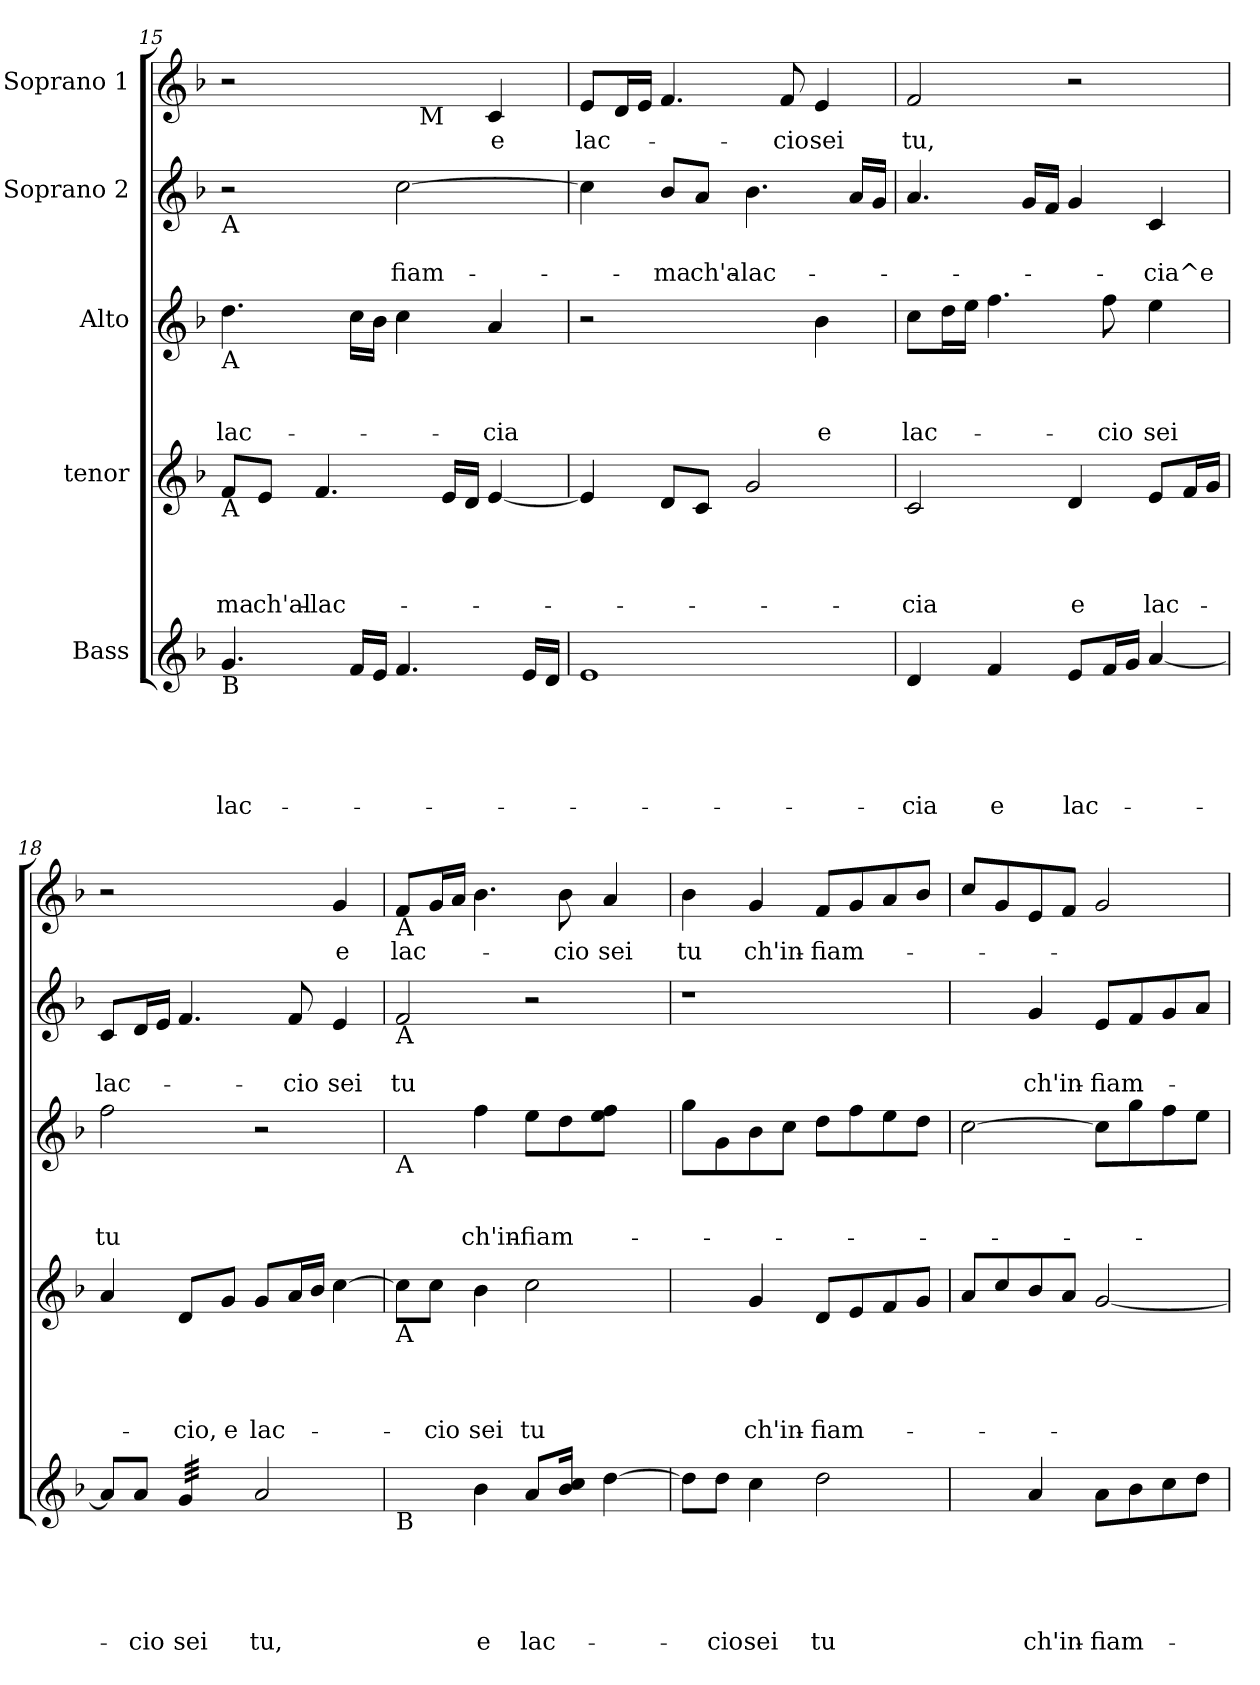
**kern	**text	**text	**text	**text	**text	**kern	**text	**text	**text	**text	**kern	**text	**text	**text	**kern	**text	**text	**kern	**text
*part5	*part5	*part5	*part5	*part5	*part5	*part4	*part4	*part4	*part4	*part4	*part3	*part3	*part3	*part3	*part2	*part2	*part2	*part1	*part1
*staff5	*staff5	*staff5	*staff5	*staff5	*staff5	*staff4	*staff4	*staff4	*staff4	*staff4	*staff3	*staff3	*staff3	*staff3	*staff2	*staff2	*staff2	*staff1	*staff1
*I"Bass	*	*	*	*	*	*I"tenor	*	*	*	*	*I"Alto	*	*	*	*I"Soprano 2	*	*	*I"Soprano 1	*
!!LO:LB:g=z
*clefG2	*	*	*	*	*	*clefG2	*	*	*	*	*clefG2	*	*	*	*clefG2	*	*	*clefG2	*
*k[b-]	*	*	*	*	*	*k[b-]	*	*	*	*	*k[b-]	*	*	*	*k[b-]	*	*	*k[b-]	*
*F:	*	*	*	*	*	*F:	*	*	*	*	*F:	*	*	*	*F:	*	*	*F:	*
=15	=15	=15	=15	=15	=15	=15	=15	=15	=15	=15	=15	=15	=15	=15	=15	=15	=15	=15	=15
!	!	!	!	!	!	!	!	!	!	!	!	!	!	!	!	!	!	!LO:TX:b:t=A	!
!	!	!	!	!	!	!	!	!	!	!	!	!	!	!	!LO:TX:b:t=A	!	!	!	!
!	!	!	!	!	!	!	!	!	!	!	!LO:TX:b:t=A	!	!	!	!	!	!	!	!
!	!	!	!	!	!	!LO:TX:b:t=A	!	!	!	!	!	!	!	!	!	!	!	!	!
!LO:TX:b:t=B	!	!	!	!	!	!	!	!	!	!	!	!	!	!	!	!	!	!	!
!	!	!	!	!	!LO:LY:b	!	!	!	!	!LO:LY:b	!	!	!	!LO:LY:b:rj	!	!	!	!	!
*	*	*	*	*	*	*	*	*	*	*	*	*	*	*	*	*	*	*^	*
4.g/	.	.	.	.	lac-	8f/L	.	.	.	-ma	4.dd\	.	.	-lac-	2r	.	.	2r	2ryy	.
!	!	!	!	!	!	!	!	!	!	!LO:LY:b	!	!	!	!	!	!	!	!	!	!
.	.	.	.	.	.	8e/J	.	.	.	ch'al-	.	.	.	.	.	.	.	.	.	.
!	!	!	!	!	!	!	!	!	!	!LO:LY:b	!	!	!	!	!	!	!	!	!	!
.	.	.	.	.	.	4.f/	.	.	.	-lac-	.	.	.	.	.	.	.	.	.	.
16f/LL	.	.	.	.	.	.	.	.	.	.	16cc\LL	.	.	.	.	.	.	.	.	.
16e/JJ	.	.	.	.	.	.	.	.	.	.	16b-\JJ	.	.	.	.	.	.	.	.	.
!	!	!	!	!	!	!	!	!	!	!	!	!	!	!	!	!	!LO:LY:b	!	!	!
4.f/	.	.	.	.	.	.	.	.	.	.	4cc\	.	.	.	[>2cc\	.	fiam-	4ryy	16ryy	.
!	!	!	!	!	!	!	!	!	!	!	!	!	!	!	!	!	!	!	!LO:TX:b:t=M	!
.	.	.	.	.	.	.	.	.	.	.	.	.	.	.	.	.	.	.	4..ryy	.
.	.	.	.	.	.	16e/LL	.	.	.	.	.	.	.	.	.	.	.	.	.	.
.	.	.	.	.	.	16d/JJ	.	.	.	.	.	.	.	.	.	.	.	.	.	.
!	!	!	!	!	!	!	!	!	!	!	!	!	!	!LO:LY:b:rj	!	!	!	!	!	!LO:LY:b
.	.	.	.	.	.	[<4e/	.	.	.	.	4a/	.	.	-cia	.	.	.	4c/	.	e
16e/LL	.	.	.	.	.	.	.	.	.	.	.	.	.	.	.	.	.	.	.	.
16d/JJ	.	.	.	.	.	.	.	.	.	.	.	.	.	.	.	.	.	.	.	.
=16	=16	=16	=16	=16	=16	=16	=16	=16	=16	=16	=16	=16	=16	=16	=16	=16	=16	=16	=16	=16
!	!	!	!	!	!	!	!	!	!	!	!	!	!	!	!	!	!	!	!	!LO:LY:b
*	*	*	*	*	*	*	*	*	*	*	*	*	*	*	*	*	*	*v	*v	*
1e	.	.	.	.	.	4e/]	.	.	.	.	2r	.	.	.	4cc\]	.	.	8e/L	lac-
.	.	.	.	.	.	.	.	.	.	.	.	.	.	.	.	.	.	16d/L	.
.	.	.	.	.	.	.	.	.	.	.	.	.	.	.	.	.	.	16e/JJ	.
!	!	!	!	!	!	!	!	!	!	!	!	!	!	!	!	!	!LO:LY:b	!	!
.	.	.	.	.	.	8d/L	.	.	.	.	.	.	.	.	8b-/L	.	-ma	4.f/	.
!	!	!	!	!	!	!	!	!	!	!	!	!	!	!	!	!	!LO:LY:b	!	!
.	.	.	.	.	.	8c/J	.	.	.	.	.	.	.	.	8a/J	.	ch'a-	.	.
!	!	!	!	!	!	!	!	!	!	!	!	!	!	!	!	!	!LO:LY:b	!	!
.	.	.	.	.	.	2g/	.	.	.	.	4ryy	.	.	.	4.b-\	.	-lac-	.	.
!	!	!	!	!	!	!	!	!	!	!	!	!	!	!	!	!	!	!	!LO:LY:b
.	.	.	.	.	.	.	.	.	.	.	.	.	.	.	.	.	.	8f/	-cio
!	!	!	!	!	!	!	!	!	!	!	!	!	!	!LO:LY:b:rj	!	!	!	!	!LO:LY:b
.	.	.	.	.	.	.	.	.	.	.	4b-:\	.	.	e	.	.	.	4e/	sei
.	.	.	.	.	.	.	.	.	.	.	.	.	.	.	16a/LL	.	.	.	.
.	.	.	.	.	.	.	.	.	.	.	.	.	.	.	16g/JJ	.	.	.	.
=17	=17	=17	=17	=17	=17	=17	=17	=17	=17	=17	=17	=17	=17	=17	=17	=17	=17	=17	=17
!	!	!	!	!	!LO:LY:b	!	!	!	!	!LO:LY:b	!	!	!	!LO:LY:b:rj	!	!	!	!	!LO:LY:b
4d/	.	.	.	.	-cia	2c/	.	.	.	-cia	8cc\L	.	.	lac-	4.a/	.	.	2f/	tu,
.	.	.	.	.	.	.	.	.	.	.	16dd\L	.	.	.	.	.	.	.	.
.	.	.	.	.	.	.	.	.	.	.	16ee\JJ	.	.	.	.	.	.	.	.
!	!	!	!	!	!LO:LY:b	!	!	!	!	!	!	!	!	!	!	!	!	!	!
4f/	.	.	.	.	e	.	.	.	.	.	4.ff\	.	.	.	.	.	.	.	.
.	.	.	.	.	.	.	.	.	.	.	.	.	.	.	16g/LL	.	.	.	.
.	.	.	.	.	.	.	.	.	.	.	.	.	.	.	16f/JJ	.	.	.	.
!	!	!	!	!	!LO:LY:b	!	!	!	!	!LO:LY:b	!	!	!	!	!	!	!	!	!
8e/L	.	.	.	.	lac-	4d/	.	.	.	e	.	.	.	.	4g/	.	.	2r	.
!	!	!	!	!	!	!	!	!	!	!	!	!	!	!LO:LY:b:rj	!	!	!	!	!
16f/L	.	.	.	.	.	.	.	.	.	.	8ff\	.	.	-cio	.	.	.	.	.
16g/JJ	.	.	.	.	.	.	.	.	.	.	.	.	.	.	.	.	.	.	.
!	!	!	!	!	!	!	!	!	!	!LO:LY:b	!	!	!	!LO:LY:b:rj	!	!	!LO:LY:b	!	!
[<4a/	.	.	.	.	.	8e/L	.	.	.	lac-	4ee\	.	.	sei	4c/	.	-cia^e	.	.
.	.	.	.	.	.	16f/L	.	.	.	.	.	.	.	.	.	.	.	.	.
.	.	.	.	.	.	16g/JJ	.	.	.	.	.	.	.	.	.	.	.	.	.
=18	=18	=18	=18	=18	=18	=18	=18	=18	=18	=18	=18	=18	=18	=18	=18	=18	=18	=18	=18
!	!	!	!	!	!	!	!	!	!	!	!	!	!	!LO:LY:b:rj	!	!	!LO:LY:b	!	!
8a/L]	.	.	.	.	.	4a/	.	.	.	.	2ff\	.	.	tu	8c/L	.	lac-	2r	.
!	!	!	!	!	!LO:LY:b	!	!	!	!	!	!	!	!	!	!	!	!	!	!
8a/J	.	.	.	.	-cio	.	.	.	.	.	.	.	.	.	16d/L	.	.	.	.
.	.	.	.	.	.	.	.	.	.	.	.	.	.	.	16e/JJ	.	.	.	.
!	!	!	!	!	!LO:LY:b	!	!	!	!	!LO:LY:b	!	!	!	!	!	!	!	!	!
*tremolo	*	*	*	*	*	*	*	*	*	*	*	*	*	*	*	*	*	*	*
32g/LLL	.	.	.	.	sei	8d/L	.	.	.	-cio,	.	.	.	.	4.f/	.	.	.	.
32g/	.	.	.	.	.	.	.	.	.	.	.	.	.	.	.	.	.	.	.
32g/	.	.	.	.	.	.	.	.	.	.	.	.	.	.	.	.	.	.	.
32g/	.	.	.	.	.	.	.	.	.	.	.	.	.	.	.	.	.	.	.
!	!	!	!	!	!	!	!	!	!	!LO:LY:b	!	!	!	!	!	!	!	!	!
32g/	.	.	.	.	.	8g/J	.	.	.	e	.	.	.	.	.	.	.	.	.
32g/	.	.	.	.	.	.	.	.	.	.	.	.	.	.	.	.	.	.	.
32g/	.	.	.	.	.	.	.	.	.	.	.	.	.	.	.	.	.	.	.
32g/JJJ	.	.	.	.	.	.	.	.	.	.	.	.	.	.	.	.	.	.	.
*Xtremolo	*	*	*	*	*	*	*	*	*	*	*	*	*	*	*	*	*	*	*
!	!	!	!	!	!LO:LY:b	!	!	!	!	!LO:LY:b	!	!	!	!	!	!	!	!	!
2a/	.	.	.	.	tu,	8g/L	.	.	.	lac-	2r	.	.	.	.	.	.	4ryy	.
!	!	!	!	!	!	!	!	!	!	!	!	!	!	!	!	!	!LO:LY:b	!	!
.	.	.	.	.	.	16a/L	.	.	.	.	.	.	.	.	8f/	.	-cio	.	.
.	.	.	.	.	.	16b-/JJ	.	.	.	.	.	.	.	.	.	.	.	.	.
!	!	!	!	!	!	!	!	!	!	!	!	!	!	!	!	!	!LO:LY:b	!	!LO:LY:b
.	.	.	.	.	.	[<4cc\	.	.	.	.	.	.	.	.	4e/	.	sei	4g:/	e
!!LO:PB:g=z
=19	=19	=19	=19	=19	=19	=19	=19	=19	=19	=19	=19	=19	=19	=19	=19	=19	=19	=19	=19
!	!	!	!	!	!	!	!	!	!	!	!	!	!	!	!	!	!	!LO:TX:b:t=A	!
!	!	!	!	!	!	!	!	!	!	!	!	!	!	!	!LO:TX:b:t=A	!	!	!	!
!	!	!	!	!	!	!	!	!	!	!	!LO:TX:b:t=A	!	!	!	!	!	!	!	!
!	!	!	!	!	!	!LO:TX:b:t=A	!	!	!	!	!	!	!	!	!	!	!	!	!
!LO:TX:b:t=B	!	!	!	!	!	!	!	!	!	!	!	!	!	!	!	!	!	!	!
!	!	!	!	!	!	!	!	!	!	!	!	!	!	!	!	!	!LO:LY:b	!	!LO:LY:b
4ryy	.	.	.	.	.	8cc\L]	.	.	.	.	4ryy	.	.	.	2f/	.	tu	8f/L	lac-
!	!	!	!	!	!	!	!	!	!	!LO:LY:b	!	!	!	!	!	!	!	!	!
.	.	.	.	.	.	8cc\J	.	.	.	-cio	.	.	.	.	.	.	.	16g/L	.
.	.	.	.	.	.	.	.	.	.	.	.	.	.	.	.	.	.	16a/JJ	.
!	!	!	!	!	!LO:LY:b	!	!	!	!	!LO:LY:b	!	!	!	!LO:LY:b:rj	!	!	!	!	!
4b-:\	.	.	.	.	e	4b-\	.	.	.	sei	4ff\	.	.	ch'in-	.	.	.	4.b-\	.
!	!	!	!	!	!LO:LY:b	!	!	!	!	!LO:LY:b	!	!	!	!LO:LY:b:rj	!	!	!	!	!
8a/L	.	.	.	.	lac-	2cc\	.	.	.	tu	8ee\L	.	.	-fiam-	2r	.	.	.	.
!	!	!	!	!	!	!	!	!	!	!	!	!	!	!	!	!	!	!	!LO:LY:b
16b-/ 16cc/Jk	.	.	.	.	.	.	.	.	.	.	8dd:\	.	.	.	.	.	.	8b-\	-cio
16ryy	.	.	.	.	.	.	.	.	.	.	.	.	.	.	.	.	.	.	.
!	!	!	!	!	!	!	!	!	!	!	!	!	!	!	!	!	!	!	!LO:LY:b
[>4dd\	.	.	.	.	.	.	.	.	.	.	8ee\ 8ff\J	.	.	.	.	.	.	4a/	sei
.	.	.	.	.	.	.	.	.	.	.	8ryy	.	.	.	.	.	.	.	.
=20	=20	=20	=20	=20	=20	=20	=20	=20	=20	=20	=20	=20	=20	=20	=20	=20	=20	=20	=20
!	!	!	!	!	!	!	!	!	!	!	!	!	!	!	!	!	!	!	!LO:LY:b
8dd\L]	.	.	.	.	.	4ryy	.	.	.	.	8gg\L	.	.	.	1r	.	.	4b-\	tu
!	!	!	!	!	!LO:LY:b	!	!	!	!	!	!	!	!	!	!	!	!	!	!
8dd\J	.	.	.	.	-cio	.	.	.	.	.	8g\	.	.	.	.	.	.	.	.
!	!	!	!	!	!LO:LY:b	!	!	!	!	!LO:LY:b	!	!	!	!	!	!	!	!	!LO:LY:b
4cc\	.	.	.	.	sei	4g:/	.	.	.	ch'in-	8b-\	.	.	.	.	.	.	4g/	ch'in-
.	.	.	.	.	.	.	.	.	.	.	8cc\J	.	.	.	.	.	.	.	.
!	!	!	!	!	!LO:LY:b	!	!	!	!	!LO:LY:b	!	!	!	!	!	!	!	!	!LO:LY:b
2dd\	.	.	.	.	tu	8d/L	.	.	.	-fiam-	8dd\L	.	.	.	.	.	.	8f/L	-fiam-
.	.	.	.	.	.	8e/	.	.	.	.	8ff\	.	.	.	.	.	.	8g/	.
.	.	.	.	.	.	8f/	.	.	.	.	8ee\	.	.	.	.	.	.	8a/	.
.	.	.	.	.	.	8g/J	.	.	.	.	8dd\J	.	.	.	.	.	.	8b-/J	.
=21	=21	=21	=21	=21	=21	=21	=21	=21	=21	=21	=21	=21	=21	=21	=21	=21	=21	=21	=21
4ryy	.	.	.	.	.	8a/L	.	.	.	.	[>2cc\	.	.	.	4ryy	.	.	8cc/L	.
.	.	.	.	.	.	8cc/	.	.	.	.	.	.	.	.	.	.	.	8g/	.
!	!	!	!	!	!LO:LY:b	!	!	!	!	!	!	!	!	!	!	!	!LO:LY:b	!	!
4a:/	.	.	.	.	ch'in-	8b-/	.	.	.	.	.	.	.	.	4g:/	.	ch'in-	8e/	.
.	.	.	.	.	.	8a/J	.	.	.	.	.	.	.	.	.	.	.	8f/J	.
!	!	!	!	!	!LO:LY:b	!	!	!	!	!	!	!	!	!	!	!	!LO:LY:b	!	!
8a\L	.	.	.	.	-fiam-	[<2g/	.	.	.	.	8cc\L]	.	.	.	8e/L	.	-fiam-	2g/	.
8b-\	.	.	.	.	.	.	.	.	.	.	8gg\	.	.	.	8f/	.	.	.	.
8cc\	.	.	.	.	.	.	.	.	.	.	8ff\	.	.	.	8g/	.	.	.	.
8dd\J	.	.	.	.	.	.	.	.	.	.	8ee\J	.	.	.	8a/J	.	.	.	.
=	=	=	=	=	=	=	=	=	=	=	=	=	=	=	=	=	=	=	=
*-	*-	*-	*-	*-	*-	*-	*-	*-	*-	*-	*-	*-	*-	*-	*-	*-	*-	*-	*-
